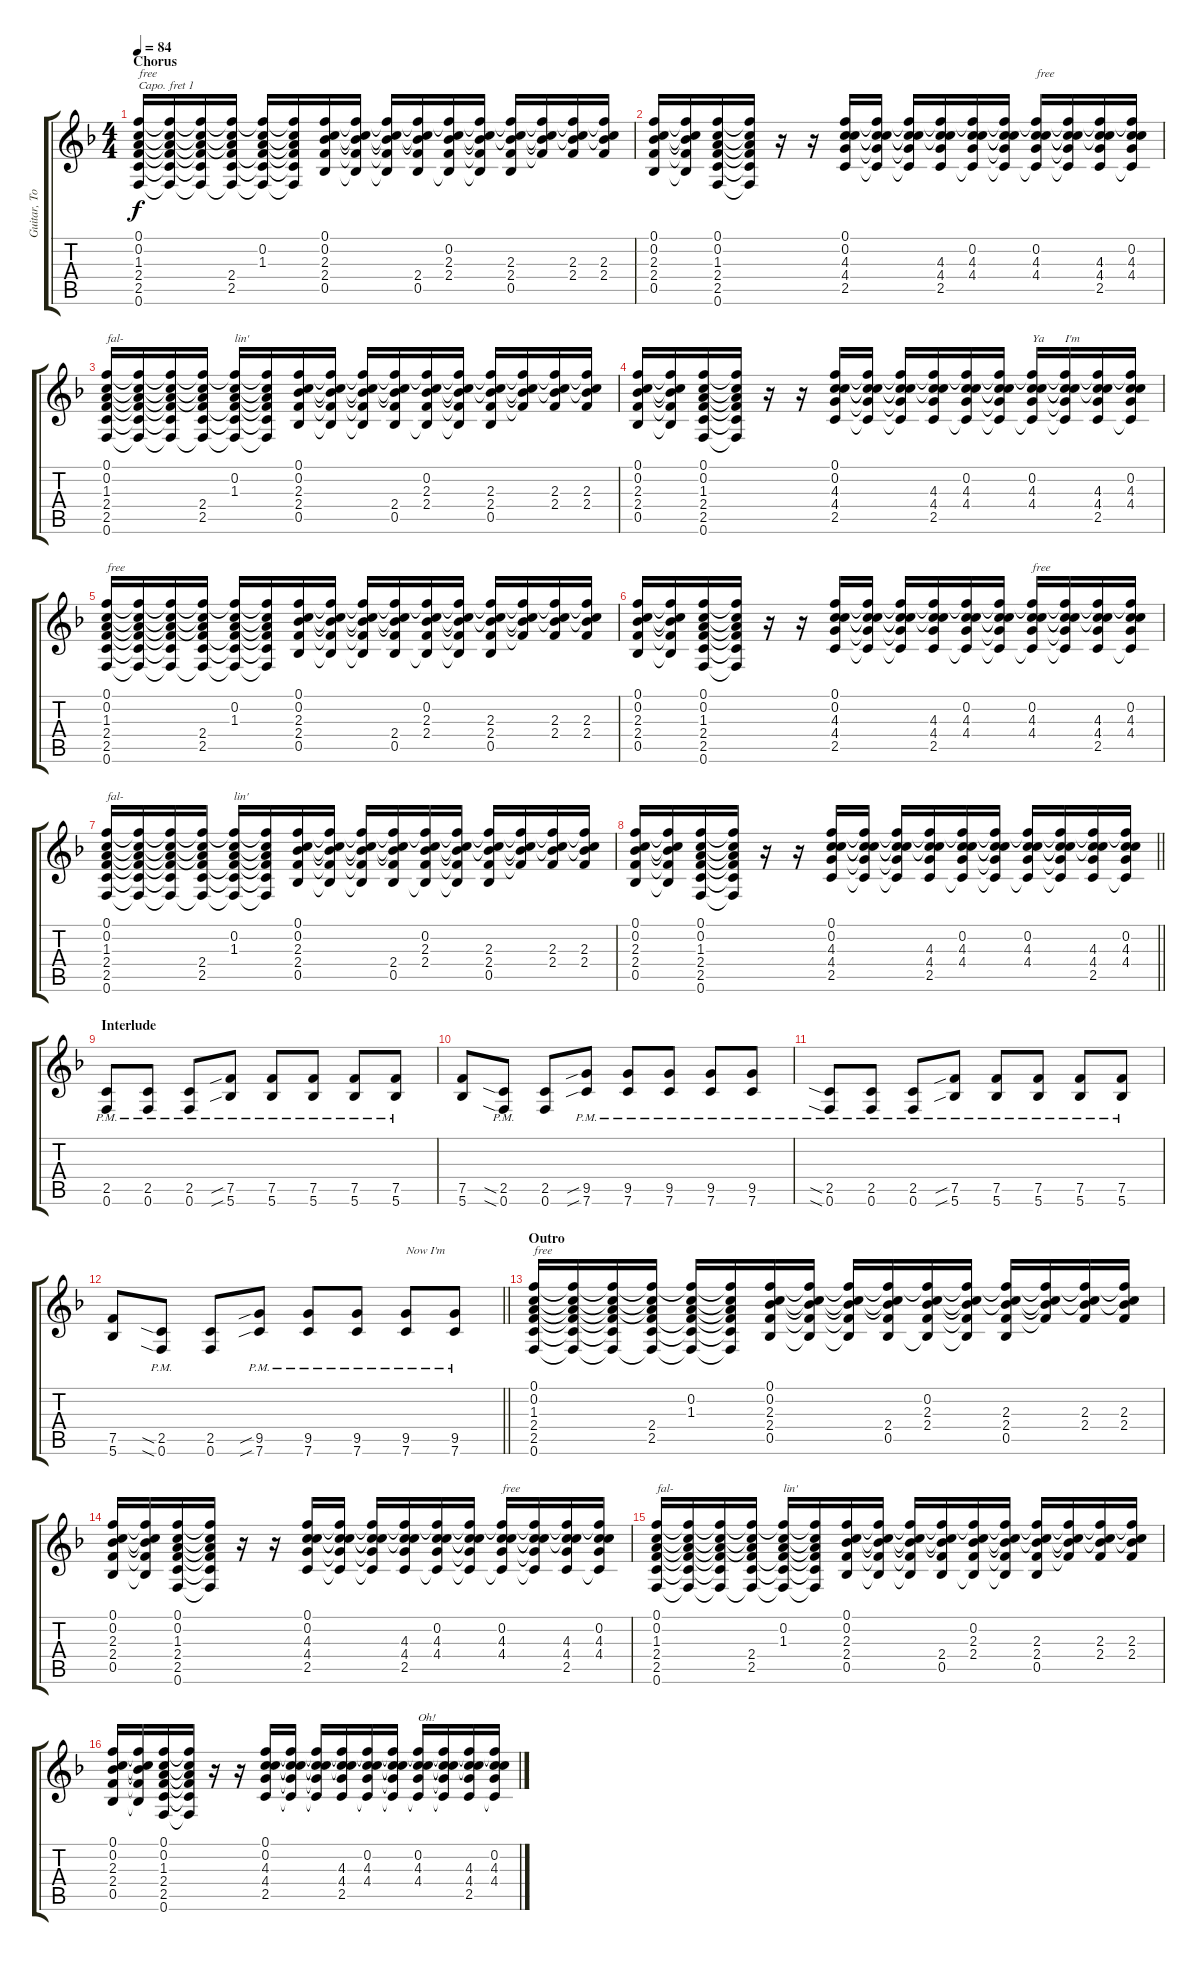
\track ("Guitar, Tom (Capo 1st)" "Guitar, To") {instrument electricguitarjazz}
\staff {score tabs}
\capo 1
\tuning (E4 B3 G3 D3 A2 E2) {hide}
\ts (4 4)
\section ("" "Chorus")
\tempo 84
\clef g2
\ks f
(0.1 0.2 1.3 2.4 2.5 0.6).16{txt "free" dy f} (0.1{t} 0.2{t} 1.3{t} 2.4{t} 2.5{t} 0.6{t}).16 (0.1{t} 0.2{t} 1.3{t} 2.4{t} 2.5{t} 0.6{t}).16 (0.1{t} 0.2{t} 1.3{t} 2.4 2.5 0.6{t}).16 (0.1{t} 0.2 1.3 2.4{t} 2.5{t} 0.6{t}).16 (0.1{t} 0.2{t} 1.3{t} 2.4{t} 2.5{t} 0.6{t}).16 (0.1 0.2 2.3 2.4 0.5).16 (0.1{t} 0.2{t} 2.3{t} 2.4{t} 0.5{t}).16 (0.1{t} 0.2{t} 2.3{t} 2.4{t} 0.5{t}).16 (0.1{t} 0.2{t} 2.3{t} 2.4 0.5).16 (0.1{t} 0.2 2.3 2.4 0.5{t}).16 (0.1{t} 0.2{t} 2.3{t} 2.4{t} 0.5{t}).16 (0.1{t} 0.2{t} 2.3 2.4 0.5).16 (0.1{t} 0.2{t} 2.3{t} 2.4{t}).16 (0.1{t} 0.2{t} 2.3 2.4).16 (0.1{t} 0.2{t} 2.3 2.4).16 |
(0.1 0.2 2.3 2.4 0.5).16 (0.1{t} 0.2{t} 2.3{t} 2.4{t} 0.5{t}).16 (0.1 0.2 1.3 2.4 2.5 0.6).16 (0.1{t} 0.2{t} 1.3{t} 2.4{t} 2.5{t} 0.6{t}).16 r.16 r.16 (0.1 0.2 4.3 4.4 2.5).16 (0.1{t} 0.2{t} 4.3{t} 4.4{t} 2.5{t}).16 (0.1{t} 0.2{t} 4.3{t} 4.4{t} 2.5{t}).16 (0.1{t} 0.2{t} 4.3 4.4 2.5).16 (0.1{t} 0.2 4.3 4.4 2.5{t}).16 (0.1{t} 0.2{t} 4.3{t} 4.4{t} 2.5{t}).16 (0.1{t} 0.2 4.3 4.4 2.5{t}).16{txt "free"} (0.1{t} 0.2{t} 4.3{t} 4.4{t} 2.5{t}).16 (0.1{t} 0.2{t} 4.3 4.4 2.5).16 (0.1{t} 0.2 4.3 4.4 2.5{t}).16 |
(0.1 0.2 1.3 2.4 2.5 0.6).16{txt "fal-"} (0.1{t} 0.2{t} 1.3{t} 2.4{t} 2.5{t} 0.6{t}).16 (0.1{t} 0.2{t} 1.3{t} 2.4{t} 2.5{t} 0.6{t}).16 (0.1{t} 0.2{t} 1.3{t} 2.4 2.5 0.6{t}).16 (0.1{t} 0.2 1.3 2.4{t} 2.5{t} 0.6{t}).16{txt "lin'"} (0.1{t} 0.2{t} 1.3{t} 2.4{t} 2.5{t} 0.6{t}).16 (0.1 0.2 2.3 2.4 0.5).16 (0.1{t} 0.2{t} 2.3{t} 2.4{t} 0.5{t}).16 (0.1{t} 0.2{t} 2.3{t} 2.4{t} 0.5{t}).16 (0.1{t} 0.2{t} 2.3{t} 2.4 0.5).16 (0.1{t} 0.2 2.3 2.4 0.5{t}).16 (0.1{t} 0.2{t} 2.3{t} 2.4{t} 0.5{t}).16 (0.1{t} 0.2{t} 2.3 2.4 0.5).16 (0.1{t} 0.2{t} 2.3{t} 2.4{t}).16 (0.1{t} 0.2{t} 2.3 2.4).16 (0.1{t} 0.2{t} 2.3 2.4).16 |
(0.1 0.2 2.3 2.4 0.5).16 (0.1{t} 0.2{t} 2.3{t} 2.4{t} 0.5{t}).16 (0.1 0.2 1.3 2.4 2.5 0.6).16 (0.1{t} 0.2{t} 1.3{t} 2.4{t} 2.5{t} 0.6{t}).16 r.16 r.16 (0.1 0.2 4.3 4.4 2.5).16 (0.1{t} 0.2{t} 4.3{t} 4.4{t} 2.5{t}).16 (0.1{t} 0.2{t} 4.3{t} 4.4{t} 2.5{t}).16 (0.1{t} 0.2{t} 4.3 4.4 2.5).16 (0.1{t} 0.2 4.3 4.4 2.5{t}).16 (0.1{t} 0.2{t} 4.3{t} 4.4{t} 2.5{t}).16 (0.1{t} 0.2 4.3 4.4 2.5{t}).16{txt "Ya"} (0.1{t} 0.2{t} 4.3{t} 4.4{t} 2.5{t}).16{txt "I'm"} (0.1{t} 0.2{t} 4.3 4.4 2.5).16 (0.1{t} 0.2 4.3 4.4 2.5{t}).16 |
(0.1 0.2 1.3 2.4 2.5 0.6).16{txt "free"} (0.1{t} 0.2{t} 1.3{t} 2.4{t} 2.5{t} 0.6{t}).16 (0.1{t} 0.2{t} 1.3{t} 2.4{t} 2.5{t} 0.6{t}).16 (0.1{t} 0.2{t} 1.3{t} 2.4 2.5 0.6{t}).16 (0.1{t} 0.2 1.3 2.4{t} 2.5{t} 0.6{t}).16 (0.1{t} 0.2{t} 1.3{t} 2.4{t} 2.5{t} 0.6{t}).16 (0.1 0.2 2.3 2.4 0.5).16 (0.1{t} 0.2{t} 2.3{t} 2.4{t} 0.5{t}).16 (0.1{t} 0.2{t} 2.3{t} 2.4{t} 0.5{t}).16 (0.1{t} 0.2{t} 2.3{t} 2.4 0.5).16 (0.1{t} 0.2 2.3 2.4 0.5{t}).16 (0.1{t} 0.2{t} 2.3{t} 2.4{t} 0.5{t}).16 (0.1{t} 0.2{t} 2.3 2.4 0.5).16 (0.1{t} 0.2{t} 2.3{t} 2.4{t}).16 (0.1{t} 0.2{t} 2.3 2.4).16 (0.1{t} 0.2{t} 2.3 2.4).16 |
(0.1 0.2 2.3 2.4 0.5).16 (0.1{t} 0.2{t} 2.3{t} 2.4{t} 0.5{t}).16 (0.1 0.2 1.3 2.4 2.5 0.6).16 (0.1{t} 0.2{t} 1.3{t} 2.4{t} 2.5{t} 0.6{t}).16 r.16 r.16 (0.1 0.2 4.3 4.4 2.5).16 (0.1{t} 0.2{t} 4.3{t} 4.4{t} 2.5{t}).16 (0.1{t} 0.2{t} 4.3{t} 4.4{t} 2.5{t}).16 (0.1{t} 0.2{t} 4.3 4.4 2.5).16 (0.1{t} 0.2 4.3 4.4 2.5{t}).16 (0.1{t} 0.2{t} 4.3{t} 4.4{t} 2.5{t}).16 (0.1{t} 0.2 4.3 4.4 2.5{t}).16{txt "free"} (0.1{t} 0.2{t} 4.3{t} 4.4{t} 2.5{t}).16 (0.1{t} 0.2{t} 4.3 4.4 2.5).16 (0.1{t} 0.2 4.3 4.4 2.5{t}).16 |
(0.1 0.2 1.3 2.4 2.5 0.6).16{txt "fal-"} (0.1{t} 0.2{t} 1.3{t} 2.4{t} 2.5{t} 0.6{t}).16 (0.1{t} 0.2{t} 1.3{t} 2.4{t} 2.5{t} 0.6{t}).16 (0.1{t} 0.2{t} 1.3{t} 2.4 2.5 0.6{t}).16 (0.1{t} 0.2 1.3 2.4{t} 2.5{t} 0.6{t}).16{txt "lin'"} (0.1{t} 0.2{t} 1.3{t} 2.4{t} 2.5{t} 0.6{t}).16 (0.1 0.2 2.3 2.4 0.5).16 (0.1{t} 0.2{t} 2.3{t} 2.4{t} 0.5{t}).16 (0.1{t} 0.2{t} 2.3{t} 2.4{t} 0.5{t}).16 (0.1{t} 0.2{t} 2.3{t} 2.4 0.5).16 (0.1{t} 0.2 2.3 2.4 0.5{t}).16 (0.1{t} 0.2{t} 2.3{t} 2.4{t} 0.5{t}).16 (0.1{t} 0.2{t} 2.3 2.4 0.5).16 (0.1{t} 0.2{t} 2.3{t} 2.4{t}).16 (0.1{t} 0.2{t} 2.3 2.4).16 (0.1{t} 0.2{t} 2.3 2.4).16 |
\barLineRight lightlight
(0.1 0.2 2.3 2.4 0.5).16 (0.1{t} 0.2{t} 2.3{t} 2.4{t} 0.5{t}).16 (0.1 0.2 1.3 2.4 2.5 0.6).16 (0.1{t} 0.2{t} 1.3{t} 2.4{t} 2.5{t} 0.6{t}).16 r.16 r.16 (0.1 0.2 4.3 4.4 2.5).16 (0.1{t} 0.2{t} 4.3{t} 4.4{t} 2.5{t}).16 (0.1{t} 0.2{t} 4.3{t} 4.4{t} 2.5{t}).16 (0.1{t} 0.2{t} 4.3 4.4 2.5).16 (0.1{t} 0.2 4.3 4.4 2.5{t}).16 (0.1{t} 0.2{t} 4.3{t} 4.4{t} 2.5{t}).16 (0.1{t} 0.2 4.3 4.4 2.5{t}).16 (0.1{t} 0.2{t} 4.3{t} 4.4{t} 2.5{t}).16 (0.1{t} 0.2{t} 4.3 4.4 2.5).16 (0.1{t} 0.2 4.3 4.4 2.5{t}).16 |
\section ("" "Interlude")
(2.5{pm} 0.6{pm}).8 (2.5{pm} 0.6{pm}).8 (2.5{pm} 0.6{pm}).8 (7.5{sib pm} 5.6{sib pm}).8 (7.5{pm} 5.6{pm}).8 (7.5{pm} 5.6{pm}).8 (7.5{pm} 5.6{pm}).8 (7.5{pm} 5.6{pm}).8 |
(7.5 5.6).8 (2.5{sia pm} 0.6{sia pm}).8 (2.5 0.6).8 (9.5{sib pm} 7.6{sib pm}).8 (9.5{pm} 7.6{pm}).8 (9.5{pm} 7.6{pm}).8 (9.5{pm} 7.6{pm}).8 (9.5{pm} 7.6{pm}).8 |
(2.5{sia pm} 0.6{sia pm}).8 (2.5{pm} 0.6{pm}).8 (2.5{pm} 0.6{pm}).8 (7.5{sib pm} 5.6{sib pm}).8 (7.5{pm} 5.6{pm}).8 (7.5{pm} 5.6{pm}).8 (7.5{pm} 5.6{pm}).8 (7.5{pm} 5.6{pm}).8 |
\barLineRight lightlight
(7.5 5.6).8 (2.5{sia pm} 0.6{sia pm}).8 (2.5 0.6).8 (9.5{sib pm} 7.6{sib pm}).8 (9.5{pm} 7.6{pm}).8 (9.5{pm} 7.6{pm}).8 (9.5{pm} 7.6{pm}).8{txt "Now I'm"} (9.5{pm} 7.6{pm}).8 |
\section ("" "Outro")
(0.1 0.2 1.3 2.4 2.5 0.6).16{txt "free"} (0.1{t} 0.2{t} 1.3{t} 2.4{t} 2.5{t} 0.6{t}).16 (0.1{t} 0.2{t} 1.3{t} 2.4{t} 2.5{t} 0.6{t}).16 (0.1{t} 0.2{t} 1.3{t} 2.4 2.5 0.6{t}).16 (0.1{t} 0.2 1.3 2.4{t} 2.5{t} 0.6{t}).16 (0.1{t} 0.2{t} 1.3{t} 2.4{t} 2.5{t} 0.6{t}).16 (0.1 0.2 2.3 2.4 0.5).16 (0.1{t} 0.2{t} 2.3{t} 2.4{t} 0.5{t}).16 (0.1{t} 0.2{t} 2.3{t} 2.4{t} 0.5{t}).16 (0.1{t} 0.2{t} 2.3{t} 2.4 0.5).16 (0.1{t} 0.2 2.3 2.4 0.5{t}).16 (0.1{t} 0.2{t} 2.3{t} 2.4{t} 0.5{t}).16 (0.1{t} 0.2{t} 2.3 2.4 0.5).16 (0.1{t} 0.2{t} 2.3{t} 2.4{t}).16 (0.1{t} 0.2{t} 2.3 2.4).16 (0.1{t} 0.2{t} 2.3 2.4).16 |
(0.1 0.2 2.3 2.4 0.5).16 (0.1{t} 0.2{t} 2.3{t} 2.4{t} 0.5{t}).16 (0.1 0.2 1.3 2.4 2.5 0.6).16 (0.1{t} 0.2{t} 1.3{t} 2.4{t} 2.5{t} 0.6{t}).16 r.16 r.16 (0.1 0.2 4.3 4.4 2.5).16 (0.1{t} 0.2{t} 4.3{t} 4.4{t} 2.5{t}).16 (0.1{t} 0.2{t} 4.3{t} 4.4{t} 2.5{t}).16 (0.1{t} 0.2{t} 4.3 4.4 2.5).16 (0.1{t} 0.2 4.3 4.4 2.5{t}).16 (0.1{t} 0.2{t} 4.3{t} 4.4{t} 2.5{t}).16 (0.1{t} 0.2 4.3 4.4 2.5{t}).16{txt "free"} (0.1{t} 0.2{t} 4.3{t} 4.4{t} 2.5{t}).16 (0.1{t} 0.2{t} 4.3 4.4 2.5).16 (0.1{t} 0.2 4.3 4.4 2.5{t}).16 |
(0.1 0.2 1.3 2.4 2.5 0.6).16{txt "fal-"} (0.1{t} 0.2{t} 1.3{t} 2.4{t} 2.5{t} 0.6{t}).16 (0.1{t} 0.2{t} 1.3{t} 2.4{t} 2.5{t} 0.6{t}).16 (0.1{t} 0.2{t} 1.3{t} 2.4 2.5 0.6{t}).16 (0.1{t} 0.2 1.3 2.4{t} 2.5{t} 0.6{t}).16{txt "lin'"} (0.1{t} 0.2{t} 1.3{t} 2.4{t} 2.5{t} 0.6{t}).16 (0.1 0.2 2.3 2.4 0.5).16 (0.1{t} 0.2{t} 2.3{t} 2.4{t} 0.5{t}).16 (0.1{t} 0.2{t} 2.3{t} 2.4{t} 0.5{t}).16 (0.1{t} 0.2{t} 2.3{t} 2.4 0.5).16 (0.1{t} 0.2 2.3 2.4 0.5{t}).16 (0.1{t} 0.2{t} 2.3{t} 2.4{t} 0.5{t}).16 (0.1{t} 0.2{t} 2.3 2.4 0.5).16 (0.1{t} 0.2{t} 2.3{t} 2.4{t}).16 (0.1{t} 0.2{t} 2.3 2.4).16 (0.1{t} 0.2{t} 2.3 2.4).16 |
(0.1 0.2 2.3 2.4 0.5).16 (0.1{t} 0.2{t} 2.3{t} 2.4{t} 0.5{t}).16 (0.1 0.2 1.3 2.4 2.5 0.6).16 (0.1{t} 0.2{t} 1.3{t} 2.4{t} 2.5{t} 0.6{t}).16 r.16 r.16 (0.1 0.2 4.3 4.4 2.5).16 (0.1{t} 0.2{t} 4.3{t} 4.4{t} 2.5{t}).16 (0.1{t} 0.2{t} 4.3{t} 4.4{t} 2.5{t}).16 (0.1{t} 0.2{t} 4.3 4.4 2.5).16 (0.1{t} 0.2 4.3 4.4 2.5{t}).16 (0.1{t} 0.2{t} 4.3{t} 4.4{t} 2.5{t}).16 (0.1{t} 0.2 4.3 4.4 2.5{t}).16{txt "Oh!"} (0.1{t} 0.2{t} 4.3{t} 4.4{t} 2.5{t}).16 (0.1{t} 0.2{t} 4.3 4.4 2.5).16 (0.1{t} 0.2 4.3 4.4 2.5{t}).16
